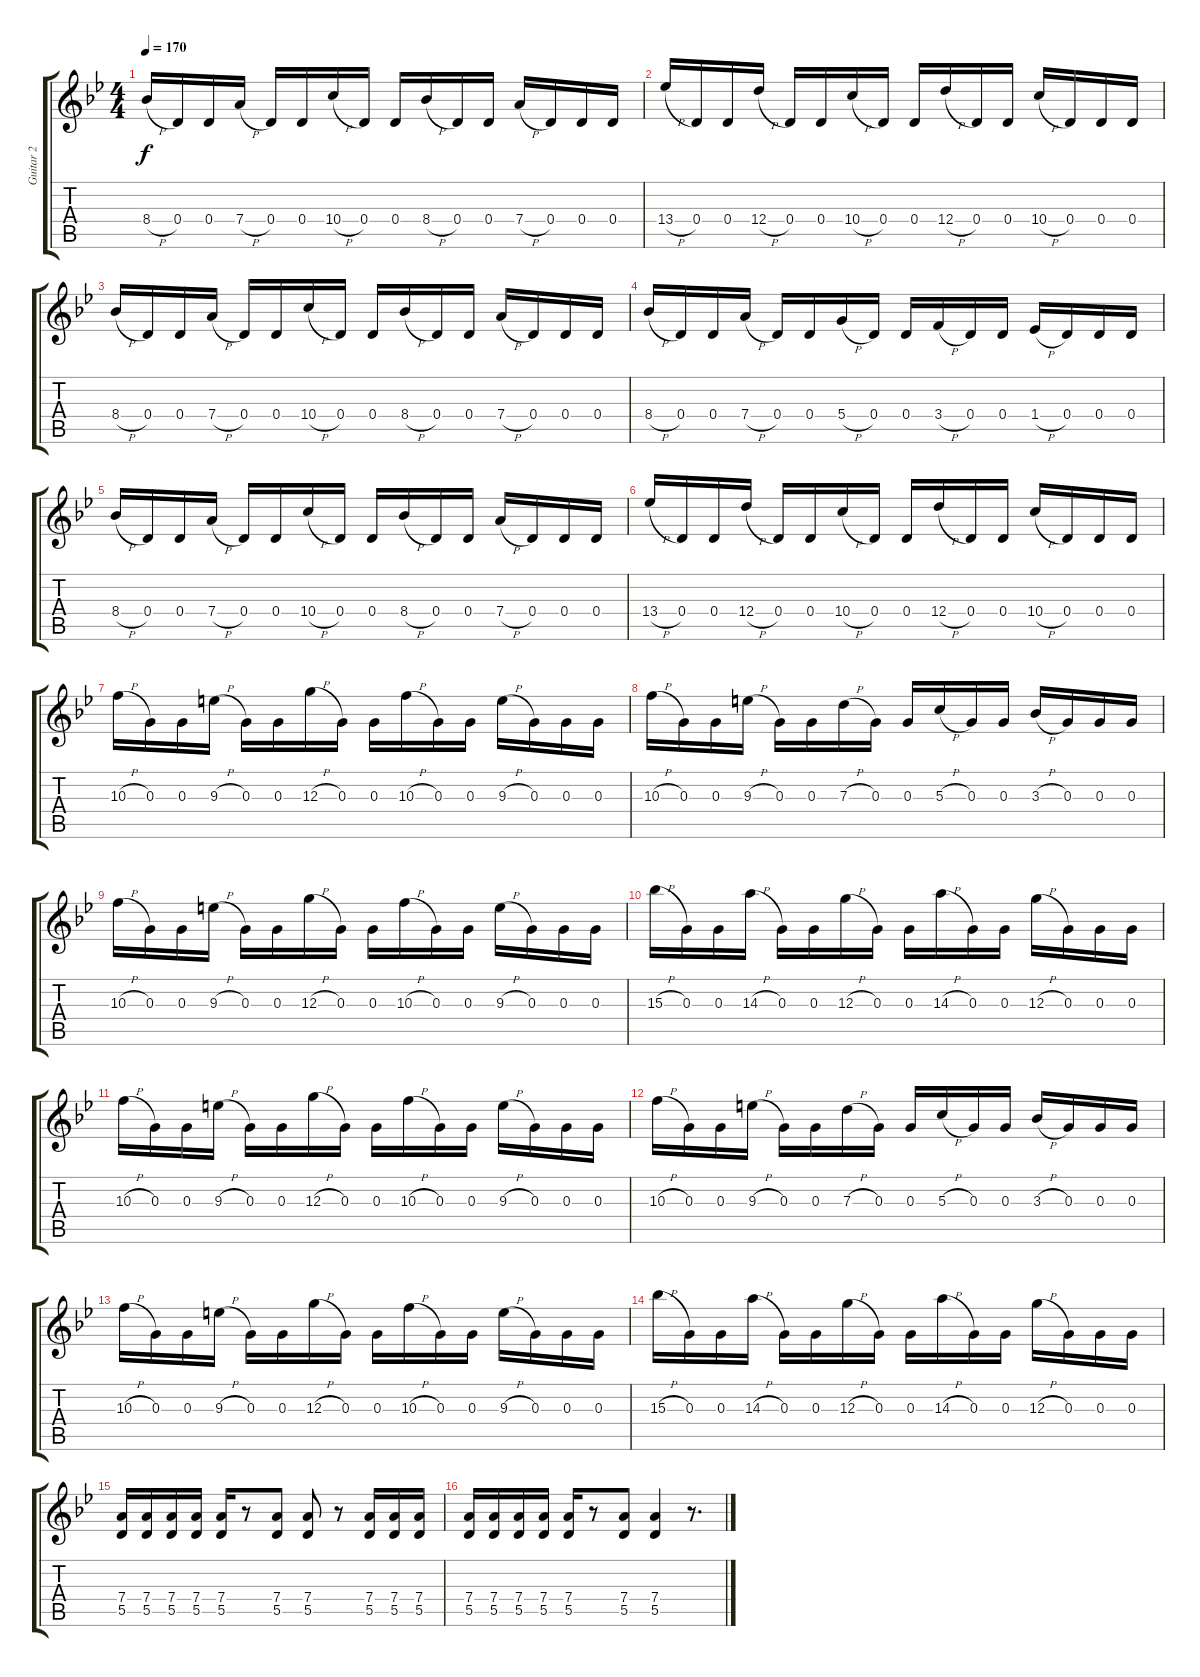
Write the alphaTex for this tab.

\track ("Guitar 2" "Guitar 2") {instrument overdrivenguitar}
\staff {score tabs}
\tuning (E4 B3 G3 D3 A2 E2) {hide}
\ts (4 4)
\tempo 170
\clef g2
\ks bb
8.4{h}.16{dy f} 0.4.16 0.4.16 7.4{h}.16 0.4.16 0.4.16 10.4{h}.16 0.4.16 0.4.16 8.4{h}.16 0.4.16 0.4.16 7.4{h}.16 0.4.16 0.4.16 0.4.16 |
13.4{h}.16 0.4.16 0.4.16 12.4{h}.16 0.4.16 0.4.16 10.4{h}.16 0.4.16 0.4.16 12.4{h}.16 0.4.16 0.4.16 10.4{h}.16 0.4.16 0.4.16 0.4.16 |
8.4{h}.16 0.4.16 0.4.16 7.4{h}.16 0.4.16 0.4.16 10.4{h}.16 0.4.16 0.4.16 8.4{h}.16 0.4.16 0.4.16 7.4{h}.16 0.4.16 0.4.16 0.4.16 |
8.4{h}.16 0.4.16 0.4.16 7.4{h}.16 0.4.16 0.4.16 5.4{h}.16 0.4.16 0.4.16 3.4{h}.16 0.4.16 0.4.16 1.4{h}.16 0.4.16 0.4.16 0.4.16 |
8.4{h}.16 0.4.16 0.4.16 7.4{h}.16 0.4.16 0.4.16 10.4{h}.16 0.4.16 0.4.16 8.4{h}.16 0.4.16 0.4.16 7.4{h}.16 0.4.16 0.4.16 0.4.16 |
13.4{h}.16 0.4.16 0.4.16 12.4{h}.16 0.4.16 0.4.16 10.4{h}.16 0.4.16 0.4.16 12.4{h}.16 0.4.16 0.4.16 10.4{h}.16 0.4.16 0.4.16 0.4.16 |
10.3{h}.16 0.3.16 0.3.16 9.3{h}.16 0.3.16 0.3.16 12.3{h}.16 0.3.16 0.3.16 10.3{h}.16 0.3.16 0.3.16 9.3{h}.16 0.3.16 0.3.16 0.3.16 |
10.3{h}.16 0.3.16 0.3.16 9.3{h}.16 0.3.16 0.3.16 7.3{h}.16 0.3.16 0.3.16 5.3{h}.16 0.3.16 0.3.16 3.3{h}.16 0.3.16 0.3.16 0.3.16 |
10.3{h}.16 0.3.16 0.3.16 9.3{h}.16 0.3.16 0.3.16 12.3{h}.16 0.3.16 0.3.16 10.3{h}.16 0.3.16 0.3.16 9.3{h}.16 0.3.16 0.3.16 0.3.16 |
15.3{h}.16 0.3.16 0.3.16 14.3{h}.16 0.3.16 0.3.16 12.3{h}.16 0.3.16 0.3.16 14.3{h}.16 0.3.16 0.3.16 12.3{h}.16 0.3.16 0.3.16 0.3.16 |
10.3{h}.16 0.3.16 0.3.16 9.3{h}.16 0.3.16 0.3.16 12.3{h}.16 0.3.16 0.3.16 10.3{h}.16 0.3.16 0.3.16 9.3{h}.16 0.3.16 0.3.16 0.3.16 |
10.3{h}.16 0.3.16 0.3.16 9.3{h}.16 0.3.16 0.3.16 7.3{h}.16 0.3.16 0.3.16 5.3{h}.16 0.3.16 0.3.16 3.3{h}.16 0.3.16 0.3.16 0.3.16 |
10.3{h}.16 0.3.16 0.3.16 9.3{h}.16 0.3.16 0.3.16 12.3{h}.16 0.3.16 0.3.16 10.3{h}.16 0.3.16 0.3.16 9.3{h}.16 0.3.16 0.3.16 0.3.16 |
15.3{h}.16 0.3.16 0.3.16 14.3{h}.16 0.3.16 0.3.16 12.3{h}.16 0.3.16 0.3.16 14.3{h}.16 0.3.16 0.3.16 12.3{h}.16 0.3.16 0.3.16 0.3.16 |
(7.4 5.5).16 (7.4 5.5).16 (7.4 5.5).16 (7.4 5.5).16 (7.4 5.5).16 r.8 (7.4 5.5).8 (7.4 5.5).8 r.8 (7.4 5.5).16 (7.4 5.5).16 (7.4 5.5).16 |
(7.4 5.5).16 (7.4 5.5).16 (7.4 5.5).16 (7.4 5.5).16 (7.4 5.5).16 r.8 (7.4 5.5).8 (7.4 5.5).4 r.8{d}
